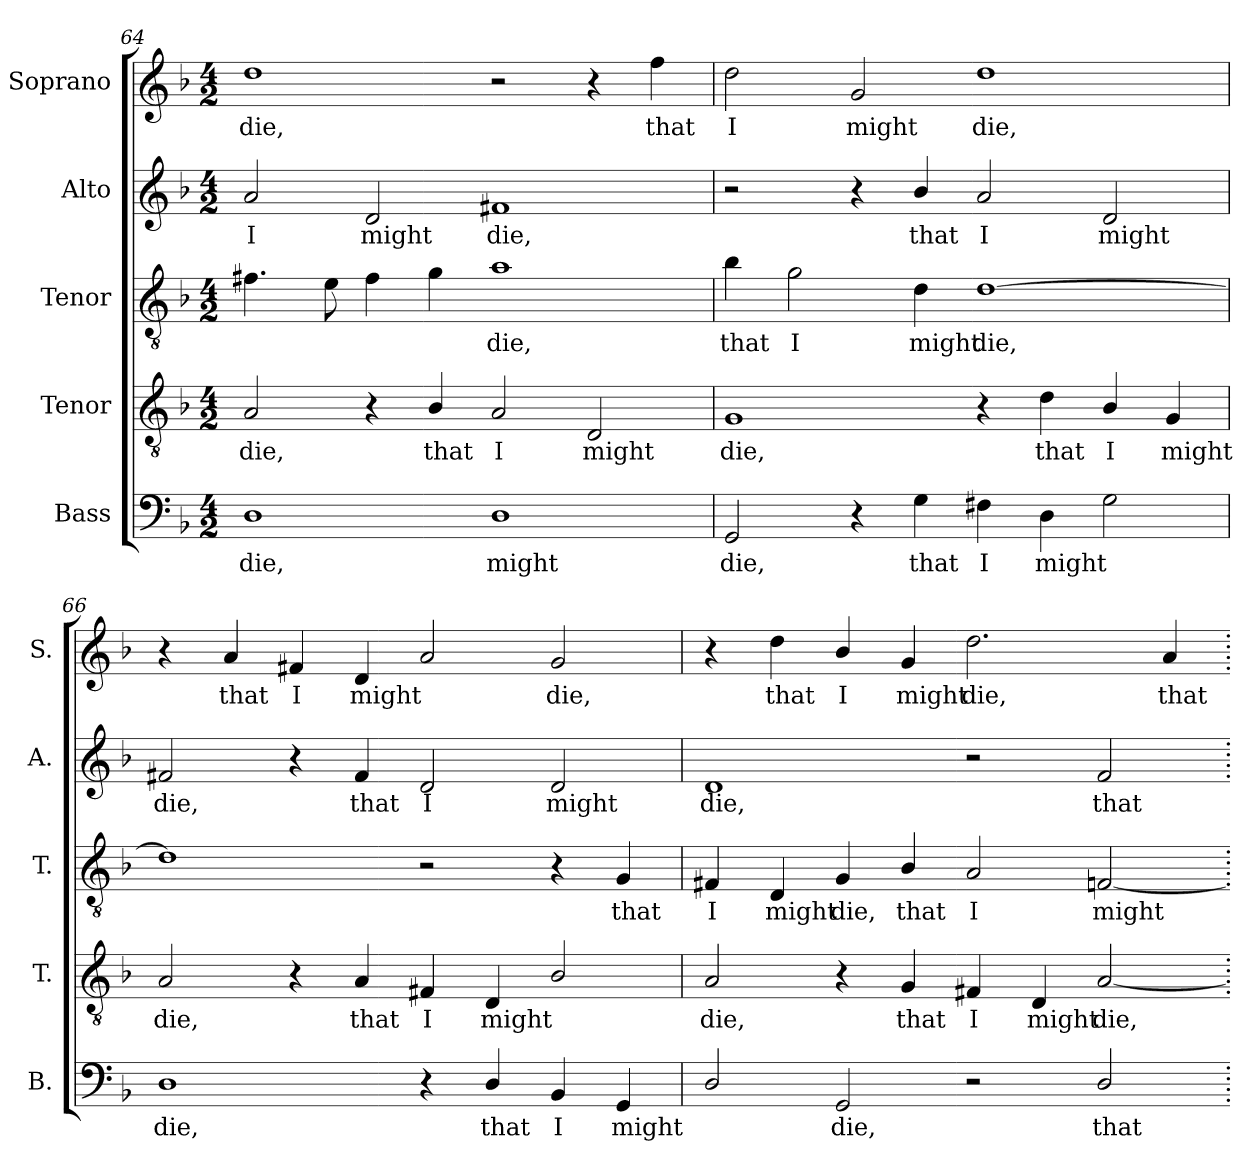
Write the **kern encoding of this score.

**kern	**text	**kern	**text	**kern	**text	**kern	**text	**kern	**text
*part5	*part5	*part4	*part4	*part3	*part3	*part2	*part2	*part1	*part1
*staff5	*staff5	*staff4	*staff4	*staff3	*staff3	*staff2	*staff2	*staff1	*staff1
*I"Bass	*	*I"Tenor	*	*I"Tenor	*	*I"Alto	*	*I"Soprano	*
*I'B.	*	*I'T.	*	*I'T.	*	*I'A.	*	*I'S.	*
*clefF4	*	*clefGv2	*	*clefGv2	*	*clefG2	*	*clefG2	*
*	*	*ITrd7c12	*	*ITrd7c12	*	*	*	*	*
*k[b-]	*	*k[b-]	*	*k[b-]	*	*k[b-]	*	*k[b-]	*
*F:	*	*F:	*	*F:	*	*F:	*	*F:	*
*M4/2	*	*M4/2	*	*M4/2	*	*M4/2	*	*M4/2	*
=64	=64	=64	=64	=64	=64	=64	=64	=64	=64
!	!LO:LY:b:color=#000000	!	!	!	!	!	!	!	!
!	!	!	!LO:LY:b:color=#000000	!	!	!	!	!	!
!	!	!	!	!	!	!	!LO:LY:b:color=#000000	!	!
!	!	!	!	!	!	!	!	!	!LO:LY:b:color=#000000
1Di	die,	2AAi/	die,	4.F#Xi\	.	2ai/	I	1ddi	die,
.	.	.	.	8Ei\	.	.	.	.	.
!	!	!	!	!	!	!	!LO:LY:b:color=#000000	!	!
.	.	4r	.	4F#i\	.	2di/	might	.	.
!	!	!	!LO:LY:b:color=#000000	!	!	!	!	!	!
.	.	4BB-i/	that	4Gi\	.	.	.	.	.
!	!LO:LY:b:color=#000000	!	!	!	!	!	!	!	!
!	!	!	!LO:LY:b:color=#000000	!	!	!	!	!	!
!	!	!	!	!	!LO:LY:b:color=#000000	!	!	!	!
!	!	!	!	!	!	!	!LO:LY:b:color=#000000	!	!
1Di	might	2AAi/	I	1Ai	die,	1f#Xi	die,	2r	.
!	!	!	!LO:LY:b:color=#000000	!	!	!	!	!	!
.	.	2DDi/	might	.	.	.	.	4r	.
!	!	!	!	!	!	!	!	!	!LO:LY:b:color=#000000
.	.	.	.	.	.	.	.	4ffi\	that
=65	=65	=65	=65	=65	=65	=65	=65	=65	=65
!	!LO:LY:b:color=#000000	!	!	!	!	!	!	!	!
!	!	!	!LO:LY:b:color=#000000	!	!	!	!	!	!
!	!	!	!	!	!LO:LY:b:color=#000000	!	!	!	!
!	!	!	!	!	!	!	!	!	!LO:LY:b:color=#000000
2GGi/	die,	1GGi	die,	4B-i\	that	2r	.	2ddi\	I
!	!	!	!	!	!LO:LY:b:color=#000000	!	!	!	!
.	.	.	.	2Gi\	I	.	.	.	.
!	!	!	!	!	!	!	!	!	!LO:LY:b:color=#000000
4r	.	.	.	.	.	4r	.	2gi/	might
!	!LO:LY:b:color=#000000	!	!	!	!	!	!	!	!
!	!	!	!	!	!LO:LY:b:color=#000000	!	!	!	!
!	!	!	!	!	!	!	!LO:LY:b:color=#000000	!	!
4Gi\	that	.	.	4Di\	might	4b-i/	that	.	.
!	!LO:LY:b:color=#000000	!	!	!	!	!	!	!	!
!	!	!	!	!	!LO:LY:b:color=#000000	!	!	!	!
!	!	!	!	!	!	!	!LO:LY:b:color=#000000	!	!
!	!	!	!	!	!	!	!	!	!LO:LY:b:color=#000000
4F#Xi\	I	4r	.	[1Di	die,	2ai/	I	1ddi	die,
!	!LO:LY:b:color=#000000	!	!	!	!	!	!	!	!
!	!	!	!LO:LY:b:color=#000000	!	!	!	!	!	!
4Di\	might	4Di\	that	.	.	.	.	.	.
!	!	!	!LO:LY:b:color=#000000	!	!	!	!	!	!
!	!	!	!	!	!	!	!LO:LY:b:color=#000000	!	!
2Gi\	.	4BB-i/	I	.	.	2di/	might	.	.
!	!	!	!LO:LY:b:color=#000000	!	!	!	!	!	!
.	.	4GGi/	might	.	.	.	.	.	.
!!LO:LB:g=z
=66	=66	=66	=66	=66	=66	=66	=66	=66	=66
!	!LO:LY:b:color=#000000	!	!	!	!	!	!	!	!
!	!	!	!LO:LY:b:color=#000000	!	!	!	!	!	!
!	!	!	!	!	!	!	!LO:LY:b:color=#000000	!	!
1Di	die,	2AAi/	die,	1Di]	.	2f#Xi/	die,	4r	.
!	!	!	!	!	!	!	!	!	!LO:LY:b:color=#000000
.	.	.	.	.	.	.	.	4ai/	that
!	!	!	!	!	!	!	!	!	!LO:LY:b:color=#000000
.	.	4r	.	.	.	4r	.	4f#Xi/	I
!	!	!	!LO:LY:b:color=#000000	!	!	!	!	!	!
!	!	!	!	!	!	!	!LO:LY:b:color=#000000	!	!
!	!	!	!	!	!	!	!	!	!LO:LY:b:color=#000000
.	.	4AAi/	that	.	.	4f#i/	that	4di/	might
!	!	!	!LO:LY:b:color=#000000	!	!	!	!	!	!
!	!	!	!	!	!	!	!LO:LY:b:color=#000000	!	!
4r	.	4FF#Xi/	I	2r	.	2di/	I	2ai/	.
!	!LO:LY:b:color=#000000	!	!	!	!	!	!	!	!
!	!	!	!LO:LY:b:color=#000000	!	!	!	!	!	!
4Di/	that	4DDi/	might	.	.	.	.	.	.
!	!LO:LY:b:color=#000000	!	!	!	!	!	!	!	!
!	!	!	!	!	!	!	!LO:LY:b:color=#000000	!	!
!	!	!	!	!	!	!	!	!	!LO:LY:b:color=#000000
4BB-i/	I	2BB-i/	.	4r	.	2di/	might	2gi/	die,
!	!LO:LY:b:color=#000000	!	!	!	!	!	!	!	!
!	!	!	!	!	!LO:LY:b:color=#000000	!	!	!	!
4GGi/	might	.	.	4GGi/	that	.	.	.	.
=67	=67	=67	=67	=67	=67	=67	=67	=67	=67
!	!	!	!LO:LY:b:color=#000000	!	!	!	!	!	!
!	!	!	!	!	!LO:LY:b:color=#000000	!	!	!	!
!	!	!	!	!	!	!	!LO:LY:b:color=#000000	!	!
2Di/	.	2AAi/	die,	4FF#Xi/	I	1di	die,	4r	.
!	!	!	!	!	!LO:LY:b:color=#000000	!	!	!	!
!	!	!	!	!	!	!	!	!	!LO:LY:b:color=#000000
.	.	.	.	4DDi/	might	.	.	4ddi\	that
!	!LO:LY:b:color=#000000	!	!	!	!	!	!	!	!
!	!	!	!	!	!LO:LY:b:color=#000000	!	!	!	!
!	!	!	!	!	!	!	!	!	!LO:LY:b:color=#000000
2GGi/	die,	4r	.	4GGi/	die,	.	.	4b-i/	I
!	!	!	!LO:LY:b:color=#000000	!	!	!	!	!	!
!	!	!	!	!	!LO:LY:b:color=#000000	!	!	!	!
!	!	!	!	!	!	!	!	!	!LO:LY:b:color=#000000
.	.	4GGi/	that	4BB-i/	that	.	.	4gi/	might
!	!	!	!LO:LY:b:color=#000000	!	!	!	!	!	!
!	!	!	!	!	!LO:LY:b:color=#000000	!	!	!	!
!	!	!	!	!	!	!	!	!	!LO:LY:b:color=#000000
2r	.	4FF#Xi/	I	2AAi/	I	2r	.	2.ddi\	die,
!	!	!	!LO:LY:b:color=#000000	!	!	!	!	!	!
.	.	4DDi/	might	.	.	.	.	.	.
!	!LO:LY:b:color=#000000	!	!	!	!	!	!	!	!
!	!	!	!LO:LY:b:color=#000000	!	!	!	!	!	!
!	!	!	!	!	!LO:LY:b:color=#000000	!	!	!	!
!	!	!	!	!	!	!	!LO:LY:b:color=#000000	!	!
2Di/	that	[2AAi/	die,	[2FFni/	might	2fi/	that	.	.
!	!	!	!	!	!	!	!	!	!LO:LY:b:color=#000000
.	.	.	.	.	.	.	.	4ai/	that
=.	=.	=.	=.	=.	=.	=.	=.	=.	=.
*-	*-	*-	*-	*-	*-	*-	*-	*-	*-
